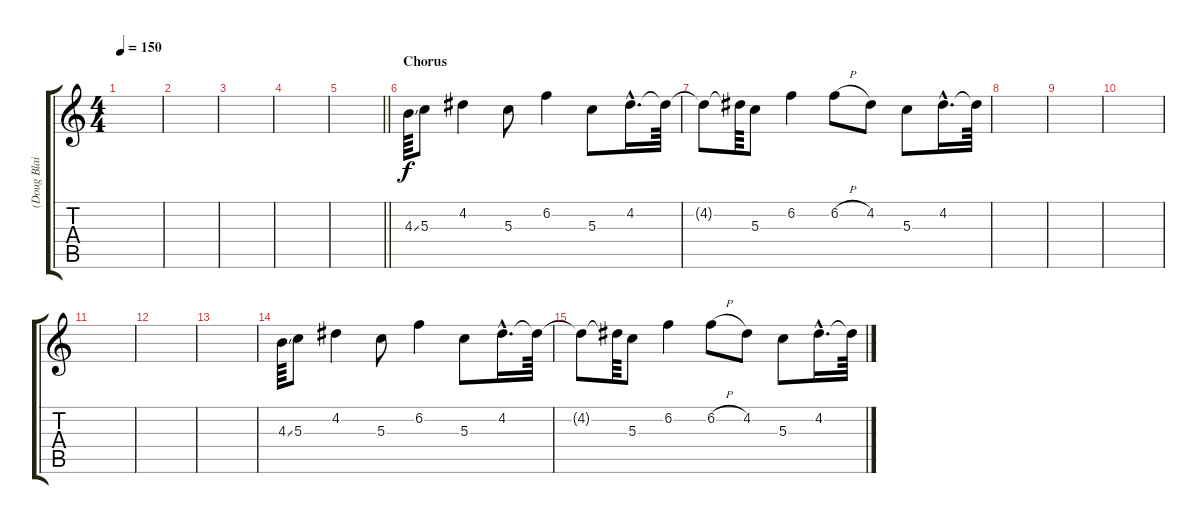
\track ("(Doug Blair) Lead Guitar" "(Doug Blai") {instrument distortionguitar}
\staff {score tabs}
\tuning (E4 B3 G3 D3 A2 E2) {hide}
\ts (4 4)
\tempo 150
\clef g2
\ks c
|
|
|
|
\barLineRight lightlight
|
\section ("" "Chorus")
4.3{ss}.64 5.3.8 4.2.4 5.3.8 6.2.4 5.3.8 4.2{hac}.16{d} 4.2{t}.64 |
4.2{t}.8 4.2{t}.64 5.3.8 6.2.4 6.2{h}.8 4.2.8 5.3.8 4.2{hac}.16{d} 4.2{t}.64 |
|
|
|
|
|
|
4.3{ss}.64 5.3.8 4.2.4 5.3.8 6.2.4 5.3.8 4.2{hac}.16{d} 4.2{t}.64 |
4.2{t}.8 4.2{t}.64 5.3.8 6.2.4 6.2{h}.8 4.2.8 5.3.8 4.2{hac}.16{d} 4.2{t}.64
